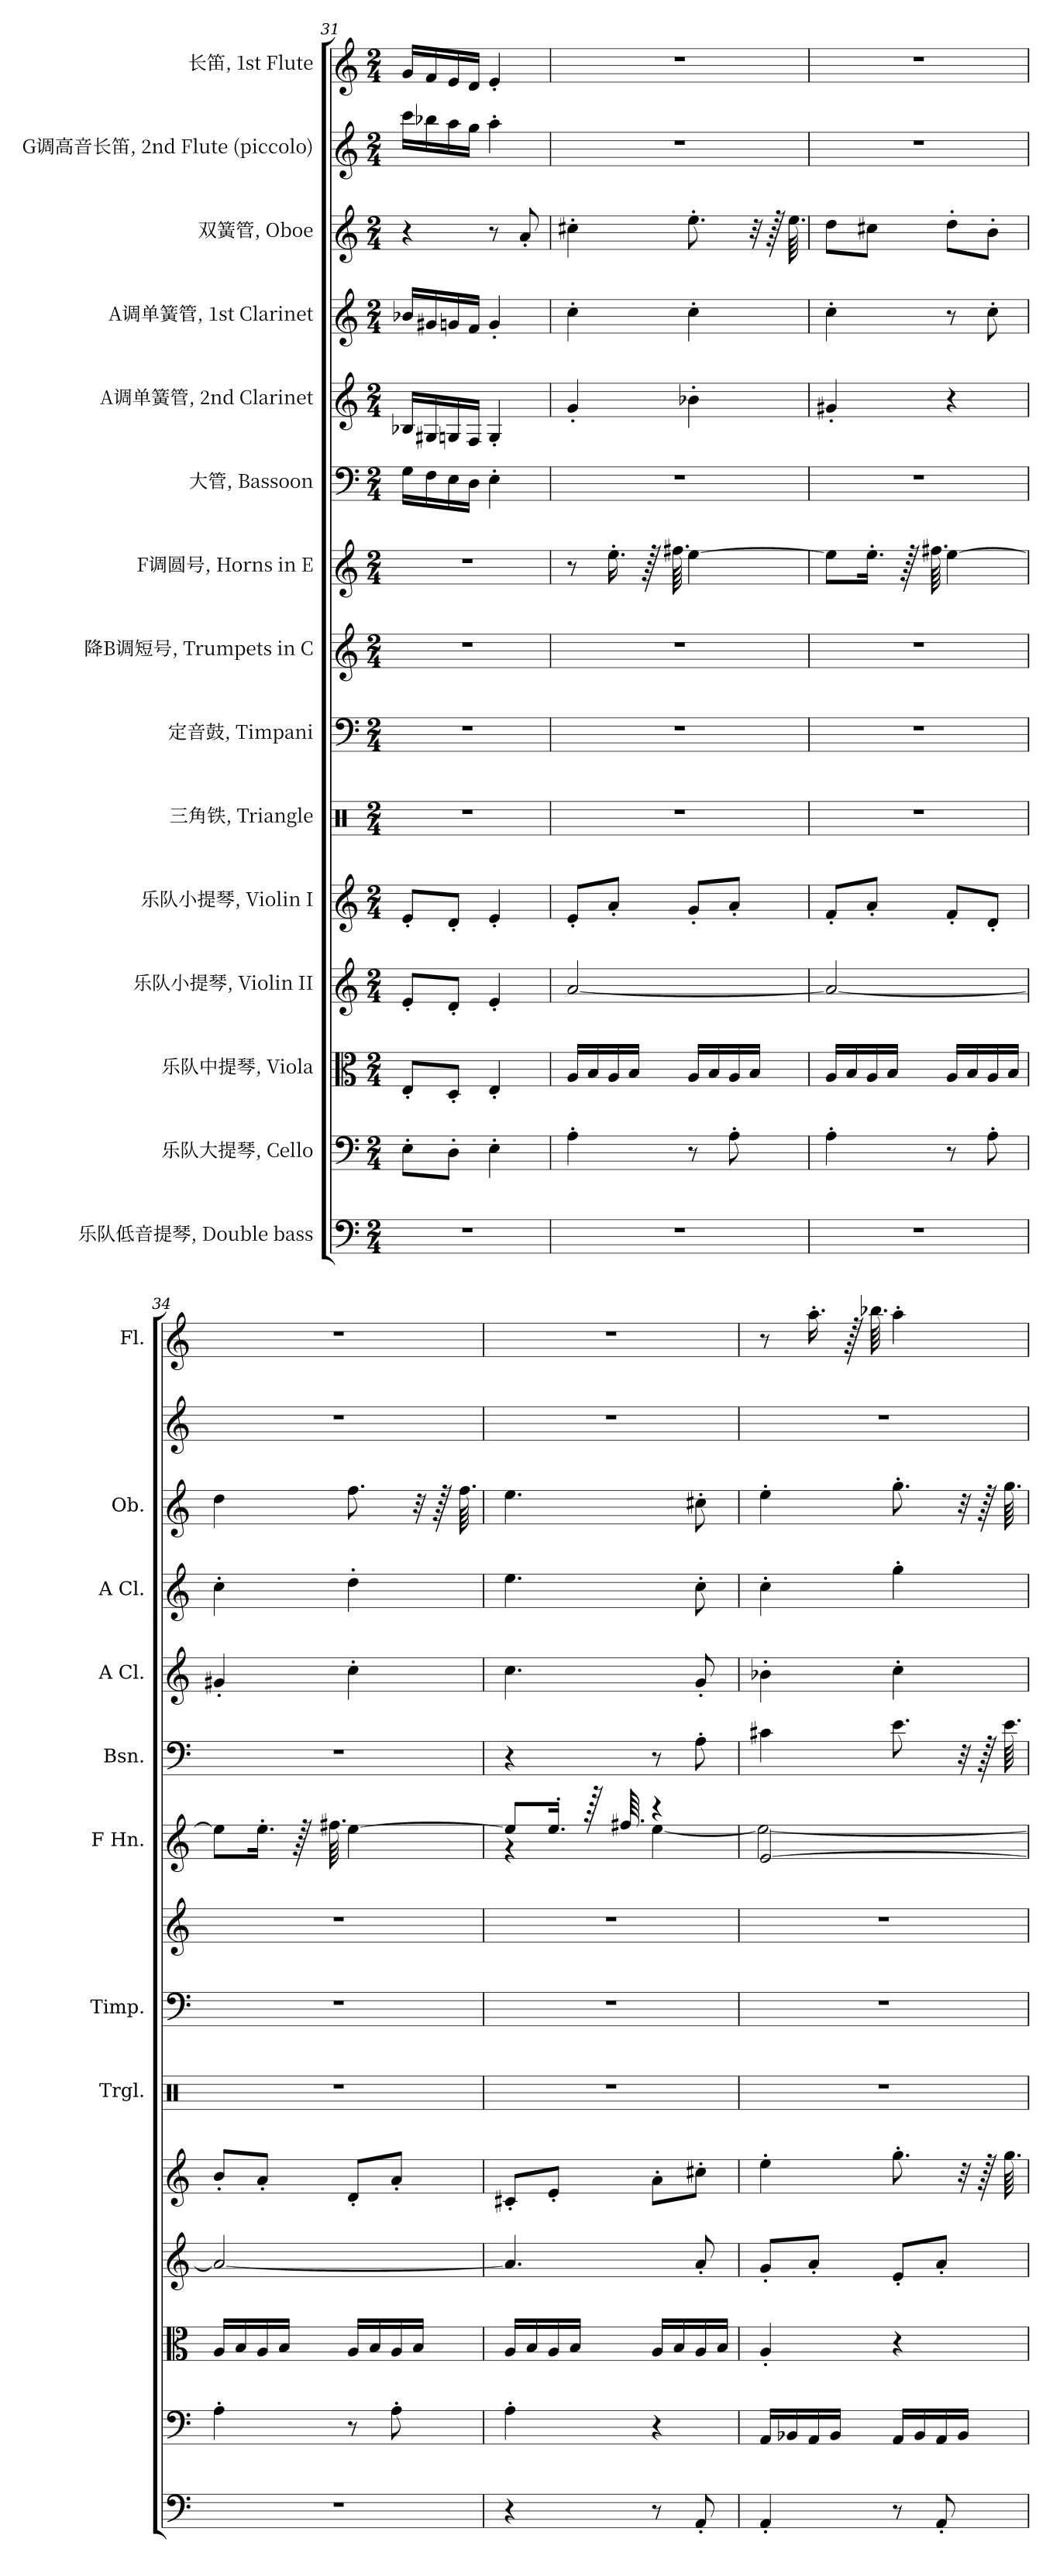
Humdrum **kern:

**kern	**kern	**kern	**kern	**kern	**kern	**kern	**kern	**kern	**kern	**kern	**kern	**kern	**kern	**kern
*part15	*part14	*part13	*part12	*part11	*part10	*part9	*part8	*part7	*part6	*part5	*part4	*part3	*part2	*part1
*staff15	*staff14	*staff13	*staff12	*staff11	*staff10	*staff9	*staff8	*staff7	*staff6	*staff5	*staff4	*staff3	*staff2	*staff1
*I"乐队低音提琴, Double bass	*I"乐队大提琴, Cello	*I"乐队中提琴, Viola	*I"乐队小提琴, Violin II	*I"乐队小提琴, Violin I	*I"三角铁, Triangle	*I"定音鼓, Timpani	*I"降B调短号, Trumpets in C	*I"F调圆号, Horns in E	*I"大管, Bassoon	*I"A调单簧管, 2nd Clarinet	*I"A调单簧管, 1st Clarinet	*I"双簧管, Oboe	*I"G调高音长笛, 2nd Flute (piccolo)	*I"长笛, 1st Flute
*	*	*	*	*	*I'Trgl.	*I'Timp.	*	*I'F Hn.	*I'Bsn.	*I'A Cl.	*I'A Cl.	*I'Ob.	*	*I'Fl.
*clefF4	*clefF4	*clefC3	*clefG2	*clefG2	*clefX	*clefF4	*clefG2	*clefG2	*clefF4	*clefG2	*clefG2	*clefG2	*clefG2	*clefG2
*ITrd7c12	*	*	*	*	*	*	*ITrd1c2	*ITrd4c7	*	*ITrd2c3	*ITrd2c3	*	*ITrd-4c-7	*
*k[]	*k[]	*k[]	*k[]	*k[]	*k[]	*k[]	*k[b-e-]	*k[b-]	*k[]	*k[f#c#g#]	*k[f#c#g#]	*k[]	*k[f#]	*k[]
*M2/4	*M2/4	*M2/4	*M2/4	*M2/4	*M2/4	*M2/4	*M2/4	*M2/4	*M2/4	*M2/4	*M2/4	*M2/4	*M2/4	*M2/4
=31	=31	=31	=31	=31	=31	=31	=31	=31	=31	=31	=31	=31	=31	=31
2r	8E'\L	8E'/L	8e'/L	8e'/L	2r	2r	2r	2r	16G\LL	16Gn/LL	16gn/LL	4r	16ggg\LL	16g/LL
.	.	.	.	.	.	.	.	.	16F\	16E#X/	16e#X/	.	16fffn\	16f/
.	8D'\J	8D'/J	8d'/J	8d'/J	.	.	.	.	16E\	16En/	16en/	.	16eee\	16e/
.	.	.	.	.	.	.	.	.	16D\JJ	16D/JJ	16d/JJ	.	16ddd\JJ	16d/JJ
.	4E'\	4E'/	4e'/	4e'/	.	.	.	.	4E'\	4E'/	4e'/	8r	4eee'\	4e'/
.	.	.	.	.	.	.	.	.	.	.	.	8a'/	.	.
=32	=32	=32	=32	=32	=32	=32	=32	=32	=32	=32	=32	=32	=32	=32
2r	4A'\	16A/LL	[2a/	8e'/L	2r	2r	2r	8r	2r	4e'/	4a'\	4cc#X'\	2r	2r
.	.	16B/	.	.	.	.	.	.	.	.	.	.	.	.
.	.	16A/	.	8a'/J	.	.	.	16.a'\	.	.	.	.	.	.
.	.	16B/JJ	.	.	.	.	.	.	.	.	.	.	.	.
.	.	.	.	.	.	.	.	128r	.	.	.	.	.	.
.	.	.	.	.	.	.	.	64.bn\	.	.	.	.	.	.
.	8r	16A/LL	.	8g'/L	.	.	.	[4a\	.	4gn'\	4a'\	8.ee'\	.	.
.	.	16B/	.	.	.	.	.	.	.	.	.	.	.	.
.	8A'\	16A/	.	8a'/J	.	.	.	.	.	.	.	.	.	.
.	.	16B/JJ	.	.	.	.	.	.	.	.	.	32r	.	.
.	.	.	.	.	.	.	.	.	.	.	.	128r	.	.
.	.	.	.	.	.	.	.	.	.	.	.	64.ee\	.	.
!!LO:PB:g=z
=33	=33	=33	=33	=33	=33	=33	=33	=33	=33	=33	=33	=33	=33	=33
2r	4A'\	16A/LL	2a/_	8f'/L	2r	2r	2r	8a\L]	2r	4e#X'/	4a'\	8dd\L	2r	2r
.	.	16B/	.	.	.	.	.	.	.	.	.	.	.	.
.	.	16A/	.	8a'/J	.	.	.	16.a'\Jk	.	.	.	8cc#X\J	.	.
.	.	16B/JJ	.	.	.	.	.	.	.	.	.	.	.	.
.	.	.	.	.	.	.	.	128r	.	.	.	.	.	.
.	.	.	.	.	.	.	.	64.bn\	.	.	.	.	.	.
.	8r	16A/LL	.	8f'/L	.	.	.	[4a\	.	4r	8r	8dd'\L	.	.
.	.	16B/	.	.	.	.	.	.	.	.	.	.	.	.
.	8A'\	16A/	.	8d'/J	.	.	.	.	.	.	8a'\	8b'\J	.	.
.	.	16B/JJ	.	.	.	.	.	.	.	.	.	.	.	.
=34	=34	=34	=34	=34	=34	=34	=34	=34	=34	=34	=34	=34	=34	=34
2r	4A'\	16A/LL	2a/_	8b'/L	2r	2r	2r	8a\L]	2r	4e#X'/	4a'\	4dd\	2r	2r
.	.	16B/	.	.	.	.	.	.	.	.	.	.	.	.
.	.	16A/	.	8a'/J	.	.	.	16.a'\Jk	.	.	.	.	.	.
.	.	16B/JJ	.	.	.	.	.	.	.	.	.	.	.	.
.	.	.	.	.	.	.	.	128r	.	.	.	.	.	.
.	.	.	.	.	.	.	.	64.bn\	.	.	.	.	.	.
.	8r	16A/LL	.	8d'/L	.	.	.	[4a\	.	4a'\	4b'\	8.ff\	.	.
.	.	16B/	.	.	.	.	.	.	.	.	.	.	.	.
.	8A'\	16A/	.	8a'/J	.	.	.	.	.	.	.	.	.	.
.	.	16B/JJ	.	.	.	.	.	.	.	.	.	32r	.	.
.	.	.	.	.	.	.	.	.	.	.	.	128r	.	.
.	.	.	.	.	.	.	.	.	.	.	.	64.ff\	.	.
=35	=35	=35	=35	=35	=35	=35	=35	=35	=35	=35	=35	=35	=35	=35
*	*	*	*	*	*	*	*	*^	*	*	*	*	*	*
4r	4A'\	16A/LL	4.a/]	8c#X'/L	2r	2r	2r	8a/L]	4r	4r	4.a\	4.cc#\	4.ee\	2r	2r
.	.	16B/	.	.	.	.	.	.	.	.	.	.	.	.	.
.	.	16A/	.	8e'/J	.	.	.	16.a'/Jk	.	.	.	.	.	.	.
.	.	16B/JJ	.	.	.	.	.	.	.	.	.	.	.	.	.
.	.	.	.	.	.	.	.	128r	.	.	.	.	.	.	.
.	.	.	.	.	.	.	.	64.bn/	.	.	.	.	.	.	.
8r	4r	16A/LL	.	8a'\L	.	.	.	4r	[4a\	8r	.	.	.	.	.
.	.	16B/	.	.	.	.	.	.	.	.	.	.	.	.	.
8AAA'/	.	16A/	8a'/	8cc#X'\J	.	.	.	.	.	8A'\	8e'/	8a'\	8cc#X'\	.	.
.	.	16B/JJ	.	.	.	.	.	.	.	.	.	.	.	.	.
!!LO:PB:g=z
=36	=36	=36	=36	=36	=36	=36	=36	=36	=36	=36	=36	=36	=36	=36	=36
4AAA'/	16AA/LL	4A'/	8g'/L	4ee'\	2r	2r	2r	[2A/	2a\_	4c#X\	4gn'\	4a'\	4ee'\	2r	8r
.	16BB-X/	.	.	.	.	.	.	.	.	.	.	.	.	.	.
.	16AA/	.	8a'/J	.	.	.	.	.	.	.	.	.	.	.	16.aa'\
.	16BB-/JJ	.	.	.	.	.	.	.	.	.	.	.	.	.	.
.	.	.	.	.	.	.	.	.	.	.	.	.	.	.	128r
.	.	.	.	.	.	.	.	.	.	.	.	.	.	.	64.bb-X\
8r	16AA/LL	4r	8e'/L	8.gg'\	.	.	.	.	.	8.e\	4a'\	4ee'\	8.gg'\	.	4aa'\
.	16BB-/	.	.	.	.	.	.	.	.	.	.	.	.	.	.
8AAA'/	16AA/	.	8a'/J	.	.	.	.	.	.	.	.	.	.	.	.
.	16BB-/JJ	.	.	32r	.	.	.	.	.	32r	.	.	32r	.	.
.	.	.	.	128r	.	.	.	.	.	128r	.	.	128r	.	.
.	.	.	.	64.gg\	.	.	.	.	.	64.e\	.	.	64.gg\	.	.
*	*	*	*	*	*	*	*	*v	*v	*	*	*	*	*	*
=	=	=	=	=	=	=	=	=	=	=	=	=	=	=
*-	*-	*-	*-	*-	*-	*-	*-	*-	*-	*-	*-	*-	*-	*-
